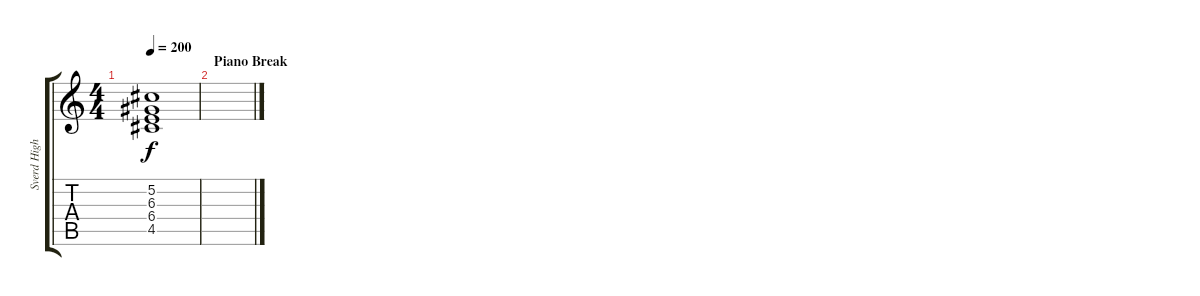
\track ("Sverd High Strings" "Sverd High") {instrument stringensemble1}
\staff {score tabs}
\tuning (E4 B3 G4 D4 A3 E3) {hide}
\ts (4 4)
\tempo 200
\clef g2
\ks c
(5.2 6.3 6.4 4.5).1{dy f} |
\section ("" "Piano Break")
